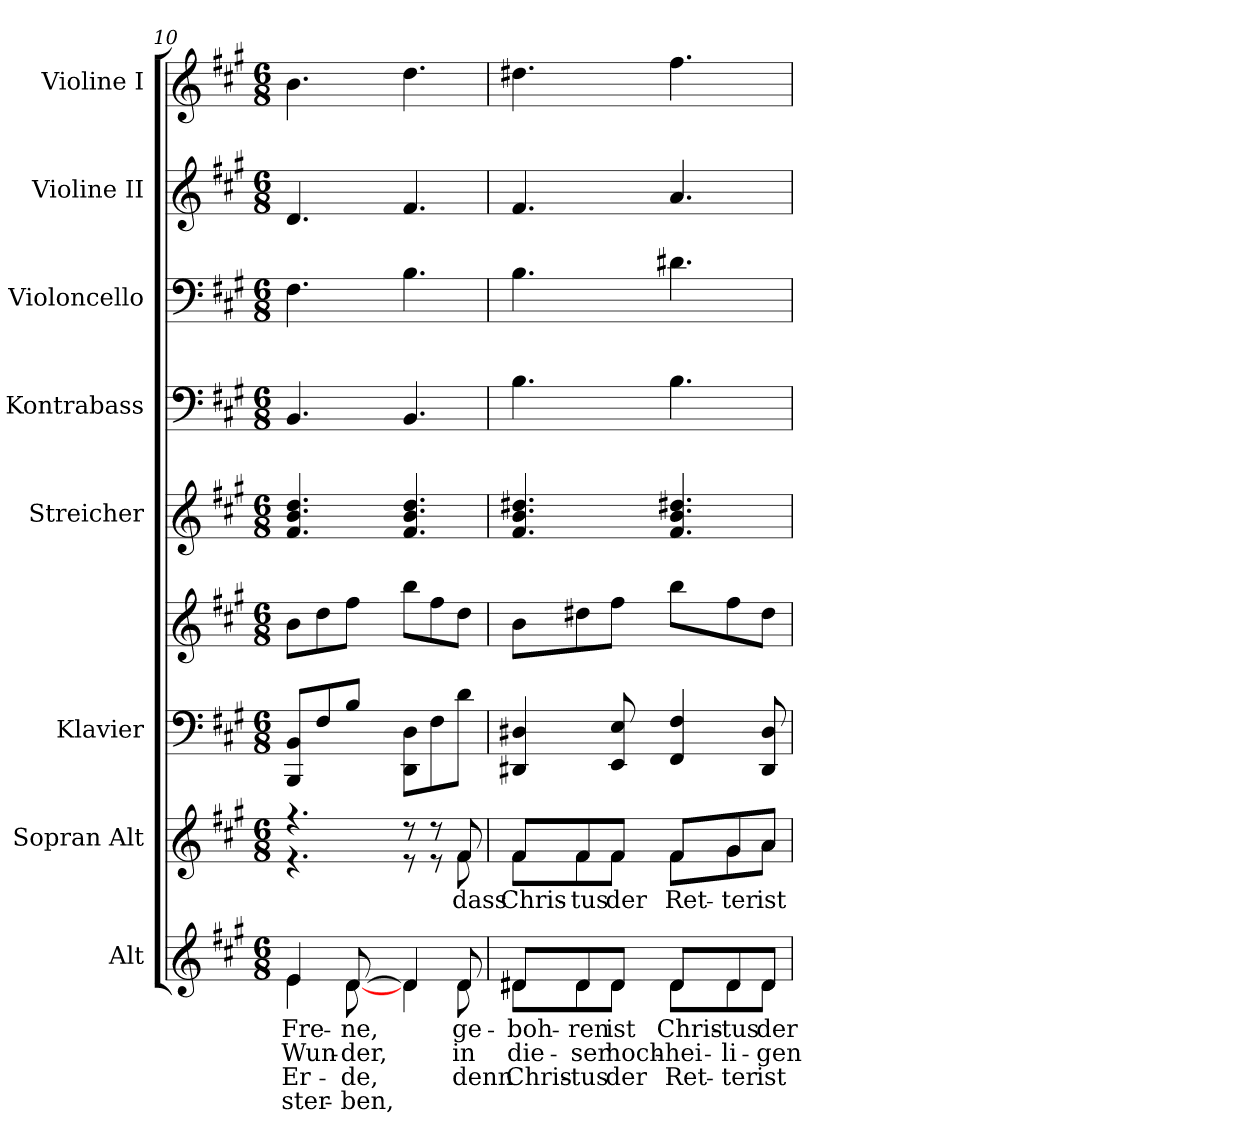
**kern	**text	**text	**text	**text	**kern	**text	**kern	**kern	**kern	**kern	**kern	**kern	**kern
*part8	*part8	*part8	*part8	*part8	*part7	*part7	*part6	*part6	*part5	*part4	*part3	*part2	*part1
*staff9	*staff9	*staff9	*staff9	*staff9	*staff8	*staff8	*staff7	*staff6	*staff5	*staff4	*staff3	*staff2	*staff1
*I"Alt	*	*	*	*	*I"Sopran Alt	*	*I"Klavier	*	*I"Streicher	*I"Kontrabass	*I"Violoncello	*I"Violine II	*I"Violine I
*I'A.	*	*	*	*	*I'S. A.	*	*I'Klav.	*	*I'Str.	*I'Kb.	*I'Vc.	*I'Vl. II	*I'Vl. I
*clefG2	*	*	*	*	*clefG2	*	*clefF4	*clefG2	*clefG2	*clefF4	*clefF4	*clefG2	*clefG2
*	*	*	*	*	*	*	*	*	*	*ITrd7c12	*	*	*
*k[f#c#g#]	*	*	*	*	*k[f#c#g#]	*	*k[f#c#g#]	*k[f#c#g#]	*k[f#c#g#]	*k[f#c#g#]	*k[f#c#g#]	*k[f#c#g#]	*k[f#c#g#]
*A:	*	*	*	*	*A:	*	*A:	*A:	*A:	*A:	*A:	*A:	*A:
*M6/8	*	*	*	*	*M6/8	*	*M6/8	*M6/8	*M6/8	*M6/8	*M6/8	*M6/8	*M6/8
=10	=10	=10	=10	=10	=10	=10	=10	=10	=10	=10	=10	=10	=10
*^	*	*	*	*	*	*	*	*	*	*	*	*	*
!	!	!LO:LY:a:color=#000000	!LO:LY:a:color=#000000	!LO:LY:a:color=#000000	!LO:LY:a:color=#000000	!	!	!	!	!	!	!	!	!
*	*	*	*	*	*	*^	*	*	*	*	*	*	*	*
4ei/	4ei\	Fre-	Wun-	-Er-	-ster-	4.r	4.r	.	8BBBi/ 8BBi/L	8bi\L	4.f#i/ 4.bi 4.ddi	4.BBBi/	4.F#i\	4.di/	4.bi\
.	.	.	.	.	.	.	.	.	8F#i/	8ddi\	.	.	.	.	.
!	!	!LO:LY:a:color=#000000	!LO:LY:a:color=#000000	!LO:LY:a:color=#000000	!LO:LY:a:color=#000000	!	!	!	!	!	!	!	!	!	!
[8di/	[8di\	-ne,	-der,	de,	ben,	.	.	.	8Bi/J	8ff#i\J	.	.	.	.	.
4di/]	4di\	.	.	.	.	8r	8r	.	8DDi\ 8Di\L	8bbi\L	4.f#i/ 4.bi 4.ddi	4.BBBi/	4.Bi\	4.f#i/	4.ddi\
.	.	.	.	.	.	8r	8r	.	8F#i\	8ff#i\	.	.	.	.	.
!	!	!LO:LY:a:color=#000000	!LO:LY:a:color=#000000	!LO:LY:a:color=#000000	!	!	!	!	!	!	!	!	!	!	!
!	!	!	!	!	!	!	!	!LO:LY:b:color=#000000	!	!	!	!	!	!	!
8di/	8di\	ge-	in	denn	.	8f#i/	8f#i\	dass	8di\J	8ddi\J	.	.	.	.	.
=11	=11	=11	=11	=11	=11	=11	=11	=11	=11	=11	=11	=11	=11	=11	=11
!	!	!LO:LY:a:color=#000000	!LO:LY:a:color=#000000	!LO:LY:a:color=#000000	!	!	!	!	!	!	!	!	!	!	!
!	!	!	!	!	!	!	!	!LO:LY:b:color=#000000	!	!	!	!	!	!	!
8d#Xi/L	8d#i\L	-boh-	die-	-Chris-	.	8f#i/L	8f#i\L	Chris-	4DD#Xi/ 4D#Xi	8bi\L	4.f#i/ 4.bi 4.dd#Xi	4.BBi\	4.Bi\	4.f#i/	4.dd#Xi\
!	!	!LO:LY:a:color=#000000	!LO:LY:a:color=#000000	!LO:LY:a:color=#000000	!	!	!	!	!	!	!	!	!	!	!
!	!	!	!	!	!	!	!	!LO:LY:b:color=#000000	!	!	!	!	!	!	!
8d#i/	8d#i\	-ren	-ser	tus	.	8f#i/	8f#i\	-tus	.	8dd#Xi\	.	.	.	.	.
!	!	!LO:LY:a:color=#000000	!LO:LY:a:color=#000000	!LO:LY:a:color=#000000	!	!	!	!	!	!	!	!	!	!	!
!	!	!	!	!	!	!	!	!LO:LY:b:color=#000000	!	!	!	!	!	!	!
8d#i/J	8d#i\J	ist	hoch-	-der	.	8f#i/J	8f#i\J	der	8EEi/ 8Ei	8ff#i\J	.	.	.	.	.
!	!	!LO:LY:a:color=#000000	!LO:LY:a:color=#000000	!LO:LY:a:color=#000000	!	!	!	!	!	!	!	!	!	!	!
!	!	!	!	!	!	!	!	!LO:LY:b:color=#000000	!	!	!	!	!	!	!
8d#i/L	8d#i\L	Chris-	hei-	-Ret-	.	8f#i/L	8f#i\L	Ret-	4FF#i/ 4F#i	8bbi\L	4.f#i/ 4.bi 4.dd#Xi	4.BBi\	4.d#Xi\	4.ai/	4.ff#i\
!	!	!LO:LY:a:color=#000000	!LO:LY:a:color=#000000	!LO:LY:a:color=#000000	!	!	!	!	!	!	!	!	!	!	!
!	!	!	!	!	!	!	!	!LO:LY:b:color=#000000	!	!	!	!	!	!	!
8d#i/	8d#i\	-tus	-li-	-ter	.	8g#i/	8g#i\	-ter	.	8ff#i\	.	.	.	.	.
!	!	!LO:LY:a:color=#000000	!LO:LY:a:color=#000000	!LO:LY:a:color=#000000	!	!	!	!	!	!	!	!	!	!	!
!	!	!	!	!	!	!	!	!LO:LY:b:color=#000000	!	!	!	!	!	!	!
8d#i/J	8d#i\J	der	gen	ist	.	8ai/J	8ai\J	ist	8DD#i/ 8D#i	8dd#i\J	.	.	.	.	.
*v	*v	*	*	*	*	*	*	*	*	*	*	*	*	*	*
*	*	*	*	*	*v	*v	*	*	*	*	*	*	*	*
=	=	=	=	=	=	=	=	=	=	=	=	=	=
*-	*-	*-	*-	*-	*-	*-	*-	*-	*-	*-	*-	*-	*-
